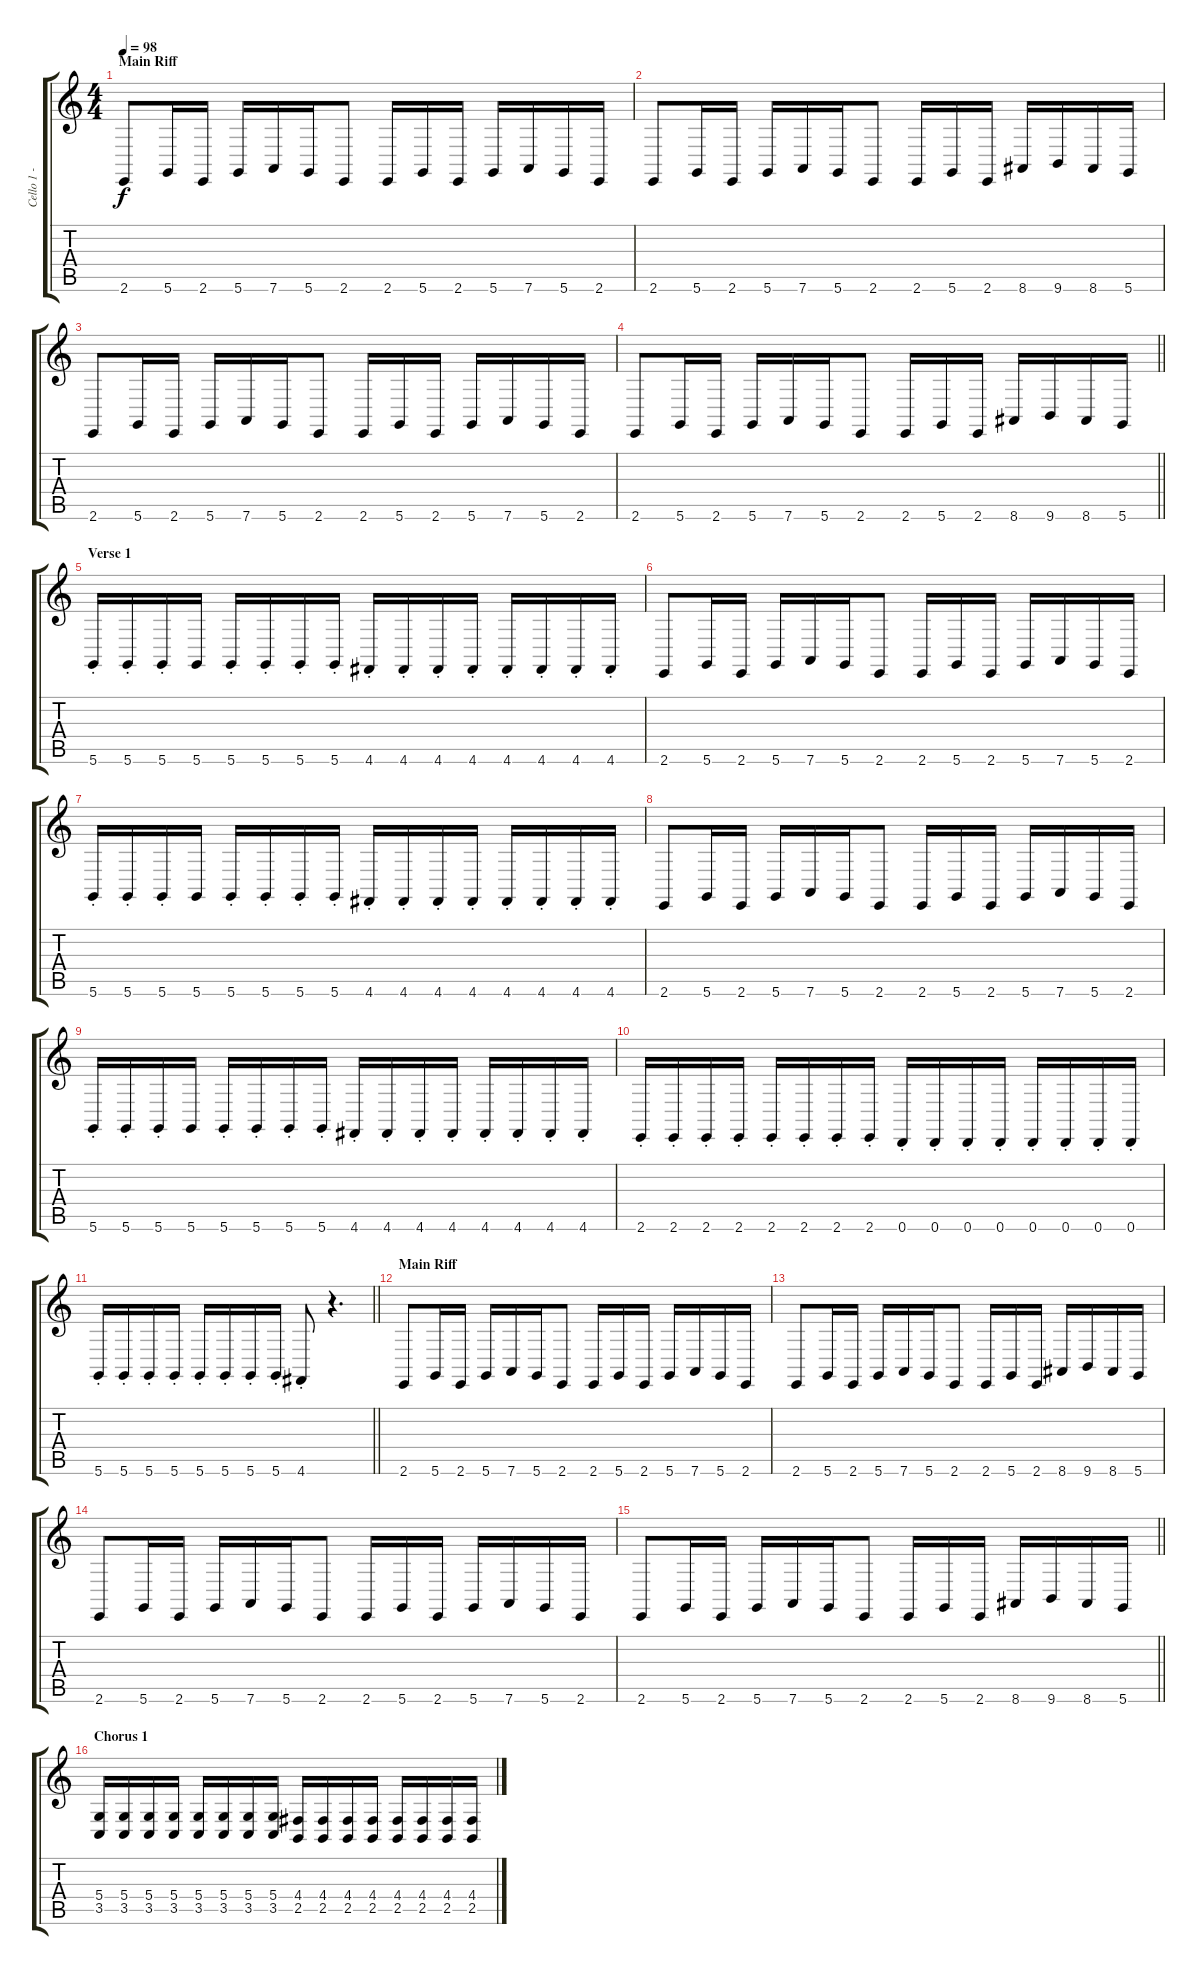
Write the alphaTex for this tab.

\track ("Cello 1 - Eicca" "Cello 1 - ") {instrument cello}
\staff {score tabs}
\tuning (E4 B3 G3 D3 A2 D2) {hide}
\ts (4 4)
\section ("" "Main Riff")
\tempo 98
\clef g2
\ks c
2.6.8{dy f instrument cello} 5.6.16 2.6.16 5.6.16 7.6.16 5.6.16 2.6.8 2.6.16 5.6.16 2.6.16 5.6.16 7.6.16 5.6.16 2.6.16 |
2.6.8 5.6.16 2.6.16 5.6.16 7.6.16 5.6.16 2.6.8 2.6.16 5.6.16 2.6.16 8.6.16 9.6.16 8.6.16 5.6.16 |
2.6.8 5.6.16 2.6.16 5.6.16 7.6.16 5.6.16 2.6.8 2.6.16 5.6.16 2.6.16 5.6.16 7.6.16 5.6.16 2.6.16 |
\barLineRight lightlight
2.6.8 5.6.16 2.6.16 5.6.16 7.6.16 5.6.16 2.6.8 2.6.16 5.6.16 2.6.16 8.6.16 9.6.16 8.6.16 5.6.16 |
\section ("" "Verse 1")
5.6{st}.16{balance 5} 5.6{st}.16 5.6{st}.16 5.6.16 5.6{st}.16 5.6{st}.16 5.6{st}.16 5.6{st}.16 4.6{st}.16 4.6{st}.16 4.6{st}.16 4.6{st}.16 4.6{st}.16 4.6{st}.16 4.6{st}.16 4.6{st}.16 |
2.6.8{balance 8} 5.6.16 2.6.16 5.6.16 7.6.16 5.6.16 2.6.8 2.6.16 5.6.16 2.6.16 5.6.16 7.6.16 5.6.16 2.6.16 |
5.6{st}.16{balance 5} 5.6{st}.16 5.6{st}.16 5.6.16 5.6{st}.16 5.6{st}.16 5.6{st}.16 5.6{st}.16 4.6{st}.16 4.6{st}.16 4.6{st}.16 4.6{st}.16 4.6{st}.16 4.6{st}.16 4.6{st}.16 4.6{st}.16 |
2.6.8{balance 8} 5.6.16 2.6.16 5.6.16 7.6.16 5.6.16 2.6.8 2.6.16 5.6.16 2.6.16 5.6.16 7.6.16 5.6.16 2.6.16 |
5.6{st}.16{balance 5} 5.6{st}.16 5.6{st}.16 5.6.16 5.6{st}.16 5.6{st}.16 5.6{st}.16 5.6{st}.16 4.6{st}.16 4.6{st}.16 4.6{st}.16 4.6{st}.16 4.6{st}.16 4.6{st}.16 4.6{st}.16 4.6{st}.16 |
2.6{st}.16 2.6{st}.16 2.6{st}.16 2.6{st}.16 2.6{st}.16 2.6{st}.16 2.6{st}.16 2.6{st}.16 0.6{st}.16 0.6{st}.16 0.6{st}.16 0.6{st}.16 0.6{st}.16 0.6{st}.16 0.6{st}.16 0.6{st}.16 |
\barLineRight lightlight
5.6{st}.16 5.6{st}.16 5.6{st}.16 5.6{st}.16 5.6{st}.16 5.6{st}.16 5.6{st}.16 5.6{st}.16 4.6{st}.8 r.4{d} |
\section ("" "Main Riff")
2.6.8{balance 8} 5.6.16 2.6.16 5.6.16 7.6.16 5.6.16 2.6.8 2.6.16 5.6.16 2.6.16 5.6.16 7.6.16 5.6.16 2.6.16 |
2.6.8 5.6.16 2.6.16 5.6.16 7.6.16 5.6.16 2.6.8 2.6.16 5.6.16 2.6.16 8.6.16 9.6.16 8.6.16 5.6.16 |
2.6.8 5.6.16 2.6.16 5.6.16 7.6.16 5.6.16 2.6.8 2.6.16 5.6.16 2.6.16 5.6.16 7.6.16 5.6.16 2.6.16 |
\barLineRight lightlight
2.6.8 5.6.16 2.6.16 5.6.16 7.6.16 5.6.16 2.6.8 2.6.16 5.6.16 2.6.16 8.6.16 9.6.16 8.6.16 5.6.16 |
\section ("" "Chorus 1")
(5.4 3.5).16{balance 11} (5.4 3.5).16 (5.4 3.5).16 (5.4 3.5).16 (5.4 3.5).16 (5.4 3.5).16 (5.4 3.5).16 (5.4 3.5).16 (4.4 2.5).16 (4.4 2.5).16 (4.4 2.5).16 (4.4 2.5).16 (4.4 2.5).16 (4.4 2.5).16 (4.4 2.5).16 (4.4 2.5).16
